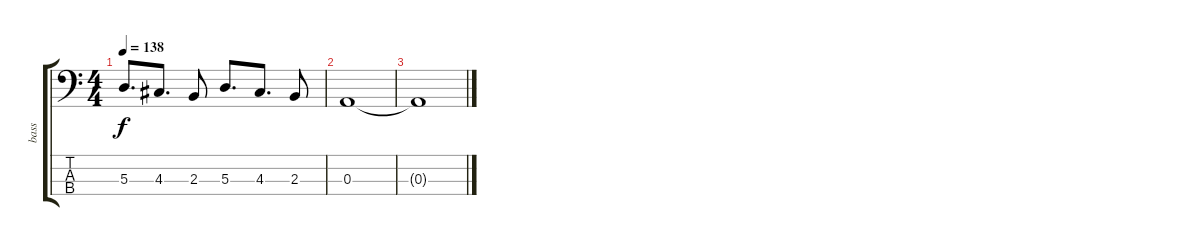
\track ("bass" "bass") {instrument electricbassfinger}
\staff {score tabs}
\tuning (G2 D2 A1 E1) {hide}
\ts (4 4)
\tempo 138
\clef f4
\ks c
5.3.8{d dy f} 4.3.8{d} 2.3.8 5.3.8{d} 4.3.8{d} 2.3.8 |
0.3.1 |
0.3{t}.1
